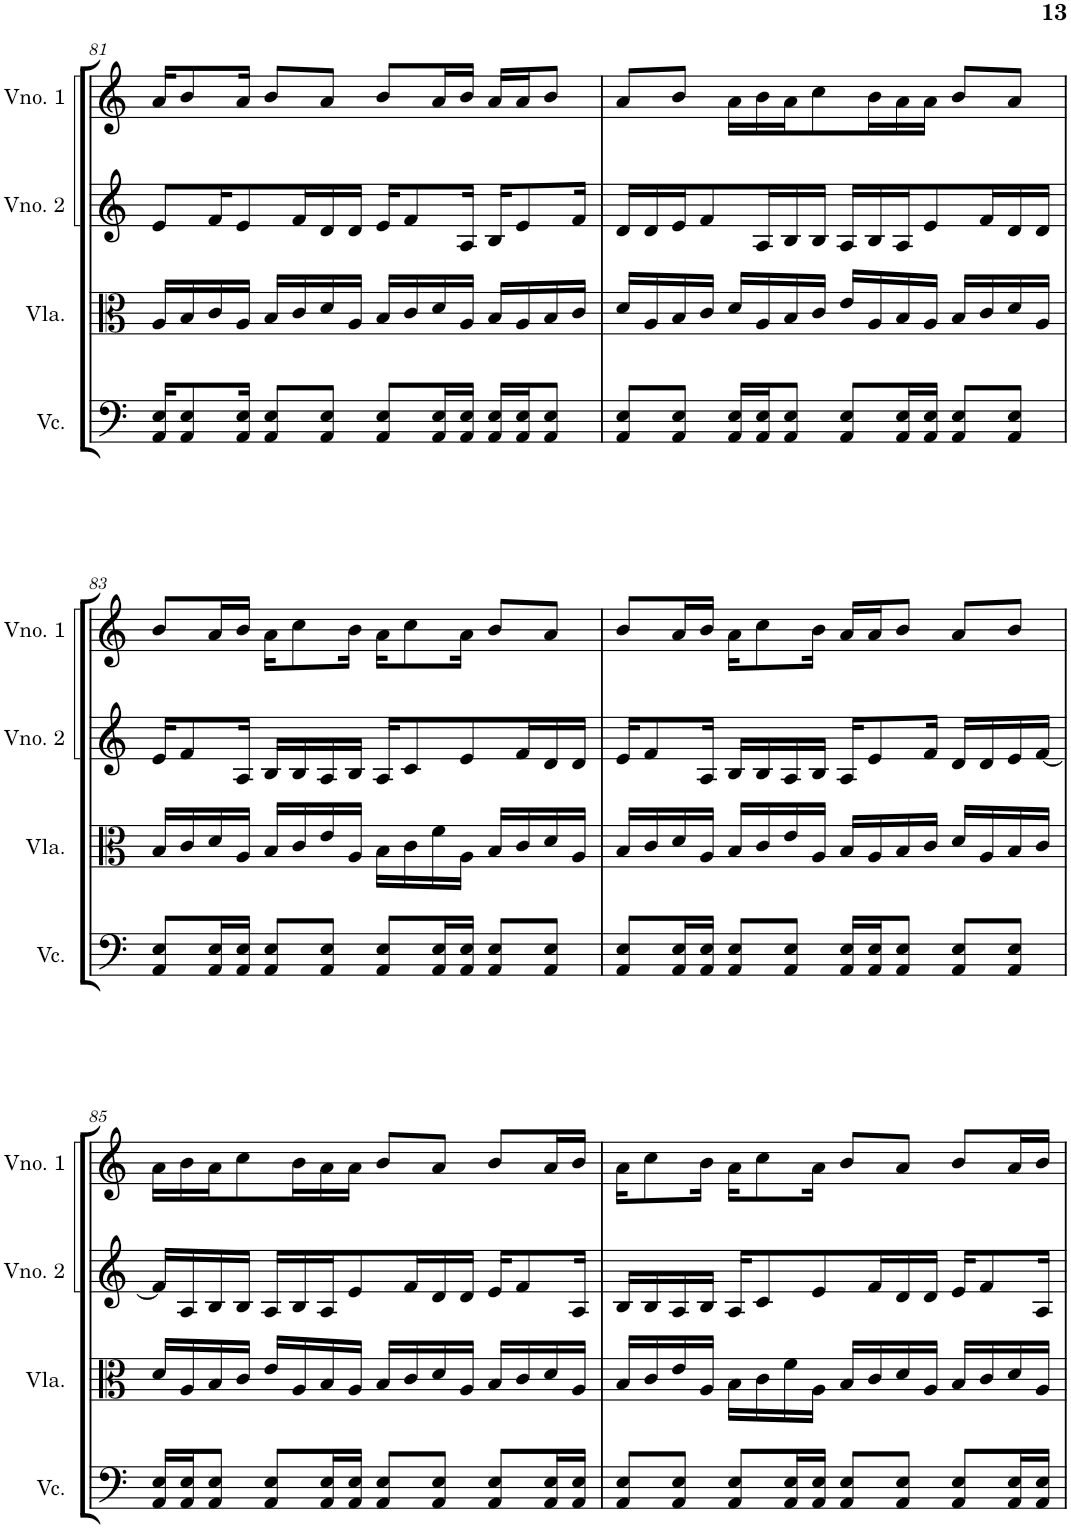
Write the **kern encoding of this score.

**kern	**kern	**kern	**kern
*part4	*part3	*part2	*part1
*staff4	*staff3	*staff2	*staff1
*I"Violoncelo	*I"Viola	*I"Violino 2	*I"Violino 1
*I'Vc.	*I'Vla.	*I'Vno. 2	*I'Vno. 1
!!LO:PB:g=z
*clefF4	*clefC3	*clefG2	*clefG2
*k[]	*k[]	*k[]	*k[]
*M4/4	*M4/4	*M4/4	*M4/4
=81	=81	=81	=81
16AA/ 16E/KL	16A/LL	8e/L	16a/KL
8AA/ 8E/	16B/	.	8b/
.	16c/	16f/K	.
16AA/ 16E/Jk	16A/JJ	8e/	16a/Jk
8AA/ 8E/L	16B/LL	.	8b/L
.	16c/	16f/L	.
8AA/ 8E/J	16d/	16d/	8a/J
.	16A/JJ	16d/JJ	.
8AA/ 8E/L	16B/LL	16e/KL	8b/L
.	16c/	8f/	.
16AA/ 16E/L	16d/	.	16a/L
16AA/ 16E/JJ	16A/JJ	16A/Jk	16b/JJ
16AA/ 16E/LL	16B/LL	16B/KL	16a/LL
16AA/ 16E/J	16A/	8e/	16a/J
8AA/ 8E/J	16B/	.	8b/J
.	16c/JJ	16f/Jk	.
=82	=82	=82	=82
8AA/ 8E/L	16d/LL	16d/LL	8a/L
.	16A/	16d/	.
8AA/ 8E/J	16B/	16e/J	8b/J
.	16c/JJ	8f/	.
16AA/ 16E/LL	16d/LL	.	16a\LL
16AA/ 16E/J	16A/	16A/L	16b\
8AA/ 8E/J	16B/	16B/	16a\J
.	16c/JJ	16B/JJ	8cc\
8AA/ 8E/L	16e/LL	16A/LL	.
.	16A/	16B/	16b\L
16AA/ 16E/L	16B/	16A/J	16a\
16AA/ 16E/JJ	16A/JJ	8e/	16a\JJ
8AA/ 8E/L	16B/LL	.	8b/L
.	16c/	16f/L	.
8AA/ 8E/J	16d/	16d/	8a/J
.	16A/JJ	16d/JJ	.
!!LO:LB:g=z
=83	=83	=83	=83
8AA/ 8E/L	16B/LL	16e/KL	8b/L
.	16c/	8f/	.
16AA/ 16E/L	16d/	.	16a/L
16AA/ 16E/JJ	16A/JJ	16A/Jk	16b/JJ
8AA/ 8E/L	16B/LL	16B/LL	16a\KL
.	16c/	16B/	8cc\
8AA/ 8E/J	16e/	16A/	.
.	16A/JJ	16B/JJ	16b\Jk
8AA/ 8E/L	16B\LL	16A/KL	16a\KL
.	16c\	8c/	8cc\
16AA/ 16E/L	16f\	.	.
16AA/ 16E/JJ	16A\JJ	8e/	16a\Jk
8AA/ 8E/L	16B/LL	.	8b/L
.	16c/	16f/L	.
8AA/ 8E/J	16d/	16d/	8a/J
.	16A/JJ	16d/JJ	.
=84	=84	=84	=84
8AA/ 8E/L	16B/LL	16e/KL	8b/L
.	16c/	8f/	.
16AA/ 16E/L	16d/	.	16a/L
16AA/ 16E/JJ	16A/JJ	16A/Jk	16b/JJ
8AA/ 8E/L	16B/LL	16B/LL	16a\KL
.	16c/	16B/	8cc\
8AA/ 8E/J	16e/	16A/	.
.	16A/JJ	16B/JJ	16b\Jk
16AA/ 16E/LL	16B/LL	16A/KL	16a/LL
16AA/ 16E/J	16A/	8e/	16a/J
8AA/ 8E/J	16B/	.	8b/J
.	16c/JJ	16f/Jk	.
8AA/ 8E/L	16d/LL	16d/LL	8a/L
.	16A/	16d/	.
8AA/ 8E/J	16B/	16e/	8b/J
.	16c/JJ	[16f/JJ	.
!!LO:LB:g=z
=85	=85	=85	=85
16AA/ 16E/LL	16d/LL	16f/LL]	16a\LL
16AA/ 16E/J	16A/	16A/	16b\
8AA/ 8E/J	16B/	16B/	16a\J
.	16c/JJ	16B/JJ	8cc\
8AA/ 8E/L	16e/LL	16A/LL	.
.	16A/	16B/	16b\L
16AA/ 16E/L	16B/	16A/J	16a\
16AA/ 16E/JJ	16A/JJ	8e/	16a\JJ
8AA/ 8E/L	16B/LL	.	8b/L
.	16c/	16f/L	.
8AA/ 8E/J	16d/	16d/	8a/J
.	16A/JJ	16d/JJ	.
8AA/ 8E/L	16B/LL	16e/KL	8b/L
.	16c/	8f/	.
16AA/ 16E/L	16d/	.	16a/L
16AA/ 16E/JJ	16A/JJ	16A/Jk	16b/JJ
=86	=86	=86	=86
8AA/ 8E/L	16B/LL	16B/LL	16a\KL
.	16c/	16B/	8cc\
8AA/ 8E/J	16e/	16A/	.
.	16A/JJ	16B/JJ	16b\Jk
8AA/ 8E/L	16B\LL	16A/KL	16a\KL
.	16c\	8c/	8cc\
16AA/ 16E/L	16f\	.	.
16AA/ 16E/JJ	16A\JJ	8e/	16a\Jk
8AA/ 8E/L	16B/LL	.	8b/L
.	16c/	16f/L	.
8AA/ 8E/J	16d/	16d/	8a/J
.	16A/JJ	16d/JJ	.
8AA/ 8E/L	16B/LL	16e/KL	8b/L
.	16c/	8f/	.
16AA/ 16E/L	16d/	.	16a/L
16AA/ 16E/JJ	16A/JJ	16A/Jk	16b/JJ
=	=	=	=
*-	*-	*-	*-
